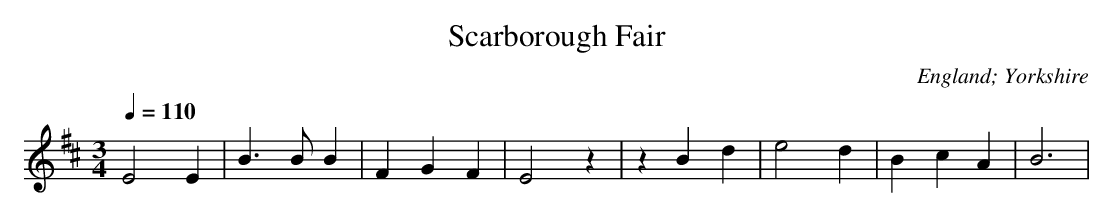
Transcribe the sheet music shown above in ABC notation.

X:1
T: Scarborough Fair
O: England; Yorkshire
M: 3/4
L: 1/4
Q: 1/4 = 110
K: Edor
E2 E | B>B B | F G F | E2 z | z B d | e2 d | B c A | B3 |
